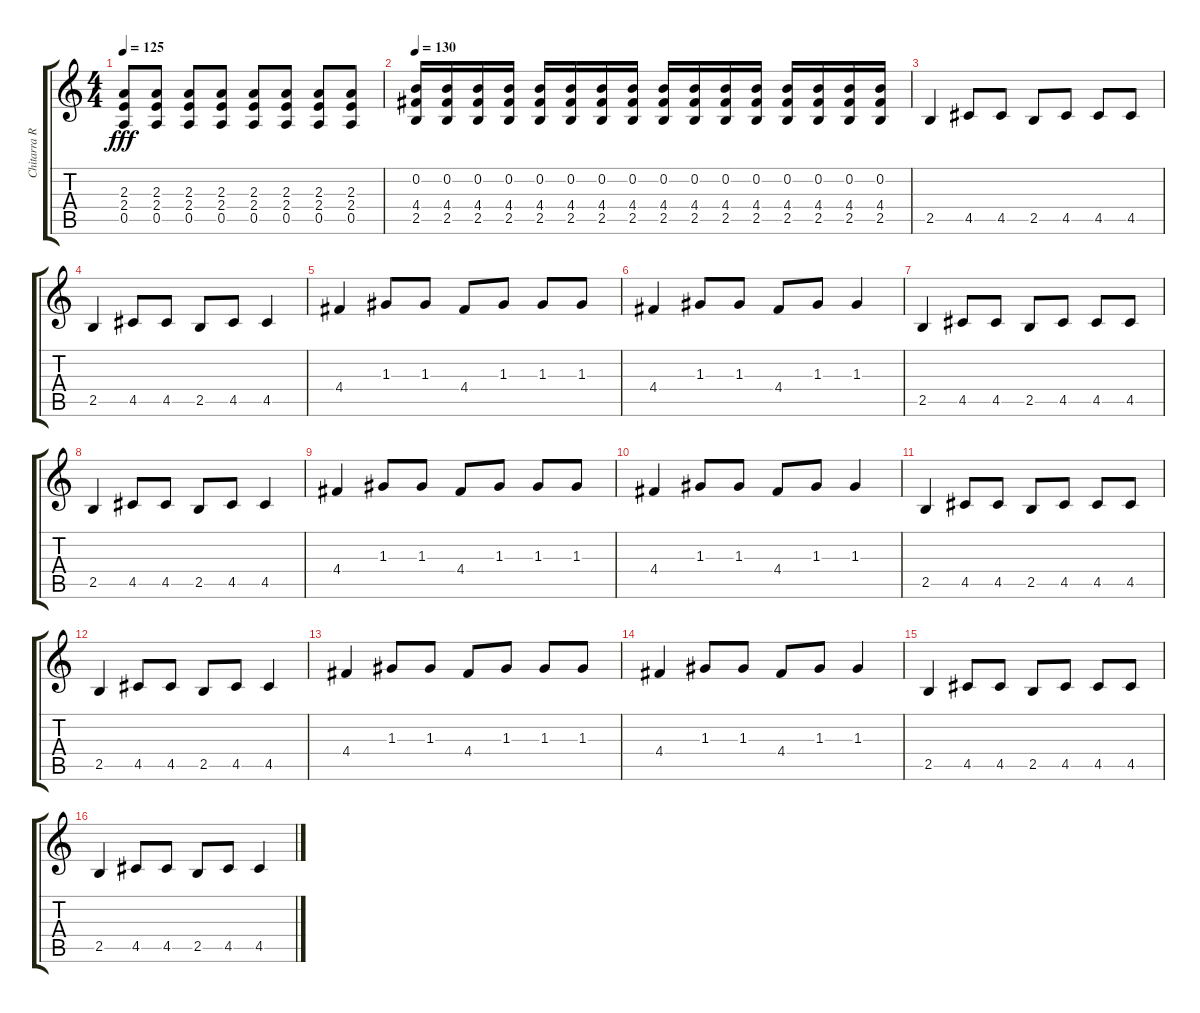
\track ("Chitarra Ritm" "Chitarra R") {instrument distortionguitar}
\staff {score tabs}
\tuning (E4 B3 G3 D3 A2 E2) {hide}
\ts (4 4)
\tempo 125
\clef g2
\ks c
(2.3 2.4 0.5).8{dy fff} (2.3 2.4 0.5).8 (2.3 2.4 0.5).8 (2.3 2.4 0.5).8 (2.3 2.4 0.5).8 (2.3 2.4 0.5).8 (2.3 2.4 0.5).8 (2.3 2.4 0.5).8 |
\tempo 130
(0.2 4.4 2.5).16 (0.2 4.4 2.5).16 (0.2 4.4 2.5).16 (0.2 4.4 2.5).16 (0.2 4.4 2.5).16 (0.2 4.4 2.5).16 (0.2 4.4 2.5).16 (0.2 4.4 2.5).16 (0.2 4.4 2.5).16 (0.2 4.4 2.5).16 (0.2 4.4 2.5).16 (0.2 4.4 2.5).16 (0.2 4.4 2.5).16 (0.2 4.4 2.5).16 (0.2 4.4 2.5).16 (0.2 4.4 2.5).16 |
2.5.4 4.5.8 4.5.8 2.5.8 4.5.8 4.5.8 4.5.8 |
2.5.4 4.5.8 4.5.8 2.5.8 4.5.8 4.5.4 |
4.4.4 1.3.8 1.3.8 4.4.8 1.3.8 1.3.8 1.3.8 |
4.4.4 1.3.8 1.3.8 4.4.8 1.3.8 1.3.4 |
2.5.4 4.5.8 4.5.8 2.5.8 4.5.8 4.5.8 4.5.8 |
2.5.4 4.5.8 4.5.8 2.5.8 4.5.8 4.5.4 |
4.4.4 1.3.8 1.3.8 4.4.8 1.3.8 1.3.8 1.3.8 |
4.4.4 1.3.8 1.3.8 4.4.8 1.3.8 1.3.4 |
2.5.4 4.5.8 4.5.8 2.5.8 4.5.8 4.5.8 4.5.8 |
2.5.4 4.5.8 4.5.8 2.5.8 4.5.8 4.5.4 |
4.4.4 1.3.8 1.3.8 4.4.8 1.3.8 1.3.8 1.3.8 |
4.4.4 1.3.8 1.3.8 4.4.8 1.3.8 1.3.4 |
2.5.4 4.5.8 4.5.8 2.5.8 4.5.8 4.5.8 4.5.8 |
2.5.4 4.5.8 4.5.8 2.5.8 4.5.8 4.5.4
